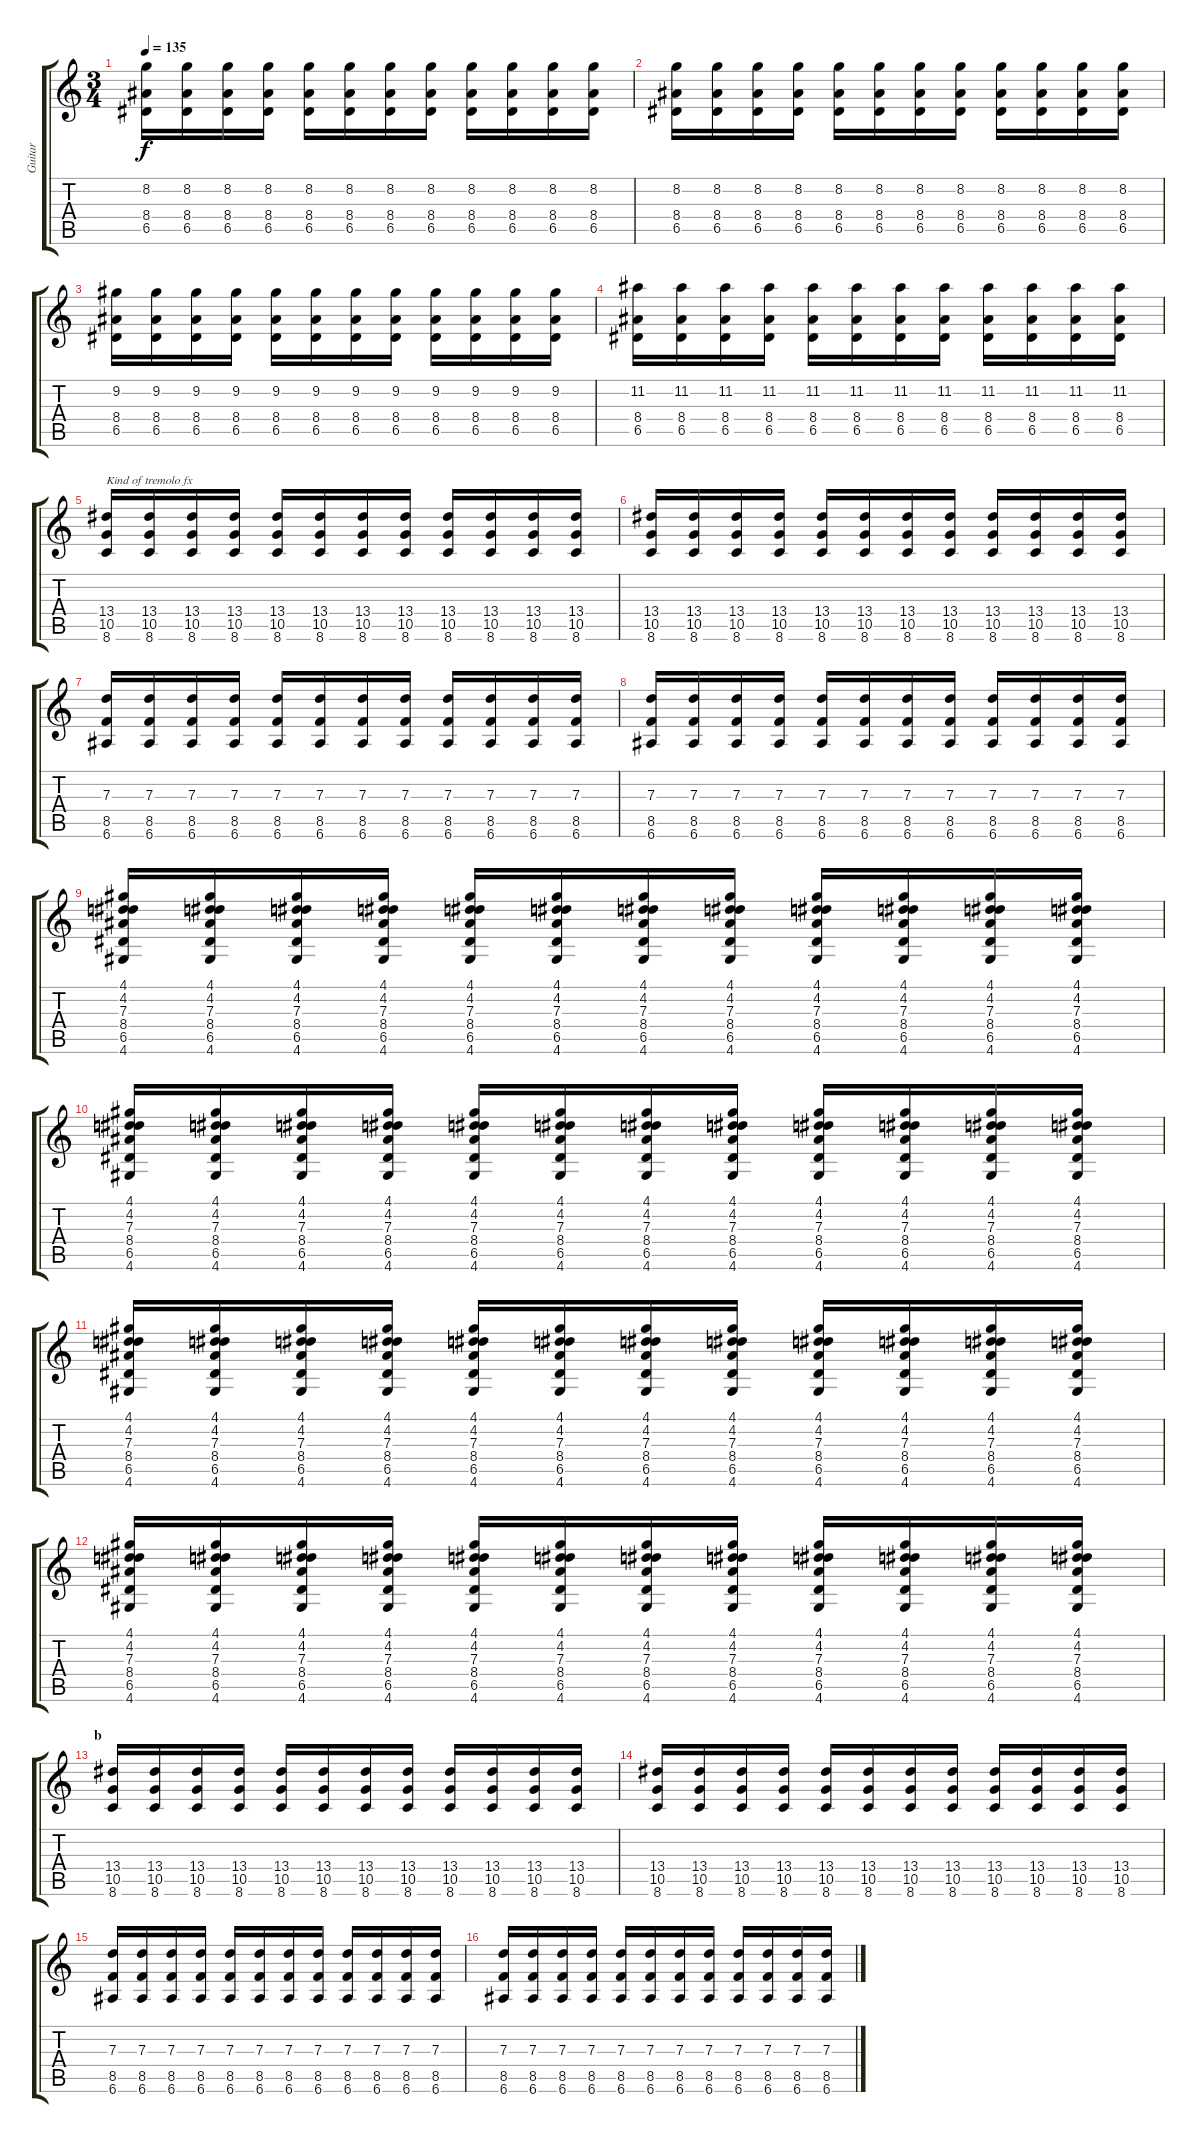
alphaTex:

\track ("Guitar" "Guitar") {instrument electricguitarjazz}
\staff {score tabs}
\tuning (E4 B3 G3 D3 A2 E2) {hide}
\ts (3 4)
\tempo 135
\clef g2
\ks c
(8.2 8.4 6.5).16{dy f volume 16 instrument tremolostrings} (8.2 8.4 6.5).16 (8.2 8.4 6.5).16 (8.2 8.4 6.5).16 (8.2 8.4 6.5).16 (8.2 8.4 6.5).16 (8.2 8.4 6.5).16 (8.2 8.4 6.5).16 (8.2 8.4 6.5).16 (8.2 8.4 6.5).16 (8.2 8.4 6.5).16 (8.2 8.4 6.5).16 |
(8.2 8.4 6.5).16{volume 16 instrument tremolostrings} (8.2 8.4 6.5).16 (8.2 8.4 6.5).16 (8.2 8.4 6.5).16 (8.2 8.4 6.5).16 (8.2 8.4 6.5).16 (8.2 8.4 6.5).16 (8.2 8.4 6.5).16 (8.2 8.4 6.5).16 (8.2 8.4 6.5).16 (8.2 8.4 6.5).16 (8.2 8.4 6.5).16 |
(9.2 8.4 6.5).16{volume 16 instrument tremolostrings} (9.2 8.4 6.5).16 (9.2 8.4 6.5).16 (9.2 8.4 6.5).16 (9.2 8.4 6.5).16 (9.2 8.4 6.5).16 (9.2 8.4 6.5).16 (9.2 8.4 6.5).16 (9.2 8.4 6.5).16 (9.2 8.4 6.5).16 (9.2 8.4 6.5).16 (9.2 8.4 6.5).16 |
(11.2 8.4 6.5).16{volume 16 instrument tremolostrings} (11.2 8.4 6.5).16 (11.2 8.4 6.5).16 (11.2 8.4 6.5).16 (11.2 8.4 6.5).16 (11.2 8.4 6.5).16 (11.2 8.4 6.5).16 (11.2 8.4 6.5).16 (11.2 8.4 6.5).16 (11.2 8.4 6.5).16 (11.2 8.4 6.5).16 (11.2 8.4 6.5).16 |
(13.4 10.5 8.6).16{txt "Kind of tremolo fx" volume 16 instrument tremolostrings} (13.4 10.5 8.6).16 (13.4 10.5 8.6).16 (13.4 10.5 8.6).16 (13.4 10.5 8.6).16 (13.4 10.5 8.6).16 (13.4 10.5 8.6).16 (13.4 10.5 8.6).16 (13.4 10.5 8.6).16 (13.4 10.5 8.6).16 (13.4 10.5 8.6).16 (13.4 10.5 8.6).16 |
(13.4 10.5 8.6).16{volume 16 instrument tremolostrings} (13.4 10.5 8.6).16 (13.4 10.5 8.6).16 (13.4 10.5 8.6).16 (13.4 10.5 8.6).16 (13.4 10.5 8.6).16 (13.4 10.5 8.6).16 (13.4 10.5 8.6).16 (13.4 10.5 8.6).16 (13.4 10.5 8.6).16 (13.4 10.5 8.6).16 (13.4 10.5 8.6).16 |
(7.3 8.5 6.6).16{volume 16 instrument tremolostrings} (7.3 8.5 6.6).16 (7.3 8.5 6.6).16 (7.3 8.5 6.6).16 (7.3 8.5 6.6).16 (7.3 8.5 6.6).16 (7.3 8.5 6.6).16 (7.3 8.5 6.6).16 (7.3 8.5 6.6).16 (7.3 8.5 6.6).16 (7.3 8.5 6.6).16 (7.3 8.5 6.6).16 |
(7.3 8.5 6.6).16{volume 16 instrument tremolostrings} (7.3 8.5 6.6).16 (7.3 8.5 6.6).16 (7.3 8.5 6.6).16 (7.3 8.5 6.6).16 (7.3 8.5 6.6).16 (7.3 8.5 6.6).16 (7.3 8.5 6.6).16 (7.3 8.5 6.6).16 (7.3 8.5 6.6).16 (7.3 8.5 6.6).16 (7.3 8.5 6.6).16 |
(4.1 4.2 7.3 8.4 6.5 4.6).16{volume 16 instrument tremolostrings} (4.1 4.2 7.3 8.4 6.5 4.6).16 (4.1 4.2 7.3 8.4 6.5 4.6).16 (4.1 4.2 7.3 8.4 6.5 4.6).16 (4.1 4.2 7.3 8.4 6.5 4.6).16 (4.1 4.2 7.3 8.4 6.5 4.6).16 (4.1 4.2 7.3 8.4 6.5 4.6).16 (4.1 4.2 7.3 8.4 6.5 4.6).16 (4.1 4.2 7.3 8.4 6.5 4.6).16 (4.1 4.2 7.3 8.4 6.5 4.6).16 (4.1 4.2 7.3 8.4 6.5 4.6).16 (4.1 4.2 7.3 8.4 6.5 4.6).16 |
(4.1 4.2 7.3 8.4 6.5 4.6).16{volume 16 instrument tremolostrings} (4.1 4.2 7.3 8.4 6.5 4.6).16 (4.1 4.2 7.3 8.4 6.5 4.6).16 (4.1 4.2 7.3 8.4 6.5 4.6).16 (4.1 4.2 7.3 8.4 6.5 4.6).16 (4.1 4.2 7.3 8.4 6.5 4.6).16 (4.1 4.2 7.3 8.4 6.5 4.6).16 (4.1 4.2 7.3 8.4 6.5 4.6).16 (4.1 4.2 7.3 8.4 6.5 4.6).16 (4.1 4.2 7.3 8.4 6.5 4.6).16 (4.1 4.2 7.3 8.4 6.5 4.6).16 (4.1 4.2 7.3 8.4 6.5 4.6).16 |
(4.1 4.2 7.3 8.4 6.5 4.6).16{volume 16 instrument tremolostrings} (4.1 4.2 7.3 8.4 6.5 4.6).16 (4.1 4.2 7.3 8.4 6.5 4.6).16 (4.1 4.2 7.3 8.4 6.5 4.6).16 (4.1 4.2 7.3 8.4 6.5 4.6).16 (4.1 4.2 7.3 8.4 6.5 4.6).16 (4.1 4.2 7.3 8.4 6.5 4.6).16 (4.1 4.2 7.3 8.4 6.5 4.6).16 (4.1 4.2 7.3 8.4 6.5 4.6).16 (4.1 4.2 7.3 8.4 6.5 4.6).16 (4.1 4.2 7.3 8.4 6.5 4.6).16 (4.1 4.2 7.3 8.4 6.5 4.6).16 |
(4.1 4.2 7.3 8.4 6.5 4.6).16{volume 16 instrument tremolostrings} (4.1 4.2 7.3 8.4 6.5 4.6).16 (4.1 4.2 7.3 8.4 6.5 4.6).16 (4.1 4.2 7.3 8.4 6.5 4.6).16 (4.1 4.2 7.3 8.4 6.5 4.6).16 (4.1 4.2 7.3 8.4 6.5 4.6).16 (4.1 4.2 7.3 8.4 6.5 4.6).16 (4.1 4.2 7.3 8.4 6.5 4.6).16 (4.1 4.2 7.3 8.4 6.5 4.6).16 (4.1 4.2 7.3 8.4 6.5 4.6).16 (4.1 4.2 7.3 8.4 6.5 4.6).16 (4.1 4.2 7.3 8.4 6.5 4.6).16 |
\section ("" "b")
(13.4 10.5 8.6).16{volume 16 instrument tremolostrings} (13.4 10.5 8.6).16 (13.4 10.5 8.6).16 (13.4 10.5 8.6).16 (13.4 10.5 8.6).16 (13.4 10.5 8.6).16 (13.4 10.5 8.6).16 (13.4 10.5 8.6).16 (13.4 10.5 8.6).16 (13.4 10.5 8.6).16 (13.4 10.5 8.6).16 (13.4 10.5 8.6).16 |
(13.4 10.5 8.6).16{volume 16 instrument tremolostrings} (13.4 10.5 8.6).16 (13.4 10.5 8.6).16 (13.4 10.5 8.6).16 (13.4 10.5 8.6).16 (13.4 10.5 8.6).16 (13.4 10.5 8.6).16 (13.4 10.5 8.6).16 (13.4 10.5 8.6).16 (13.4 10.5 8.6).16 (13.4 10.5 8.6).16 (13.4 10.5 8.6).16 |
(7.3 8.5 6.6).16{volume 16 instrument tremolostrings} (7.3 8.5 6.6).16 (7.3 8.5 6.6).16 (7.3 8.5 6.6).16 (7.3 8.5 6.6).16 (7.3 8.5 6.6).16 (7.3 8.5 6.6).16 (7.3 8.5 6.6).16 (7.3 8.5 6.6).16 (7.3 8.5 6.6).16 (7.3 8.5 6.6).16 (7.3 8.5 6.6).16 |
(7.3 8.5 6.6).16{volume 16 instrument tremolostrings} (7.3 8.5 6.6).16 (7.3 8.5 6.6).16 (7.3 8.5 6.6).16 (7.3 8.5 6.6).16 (7.3 8.5 6.6).16 (7.3 8.5 6.6).16 (7.3 8.5 6.6).16 (7.3 8.5 6.6).16 (7.3 8.5 6.6).16 (7.3 8.5 6.6).16 (7.3 8.5 6.6).16
